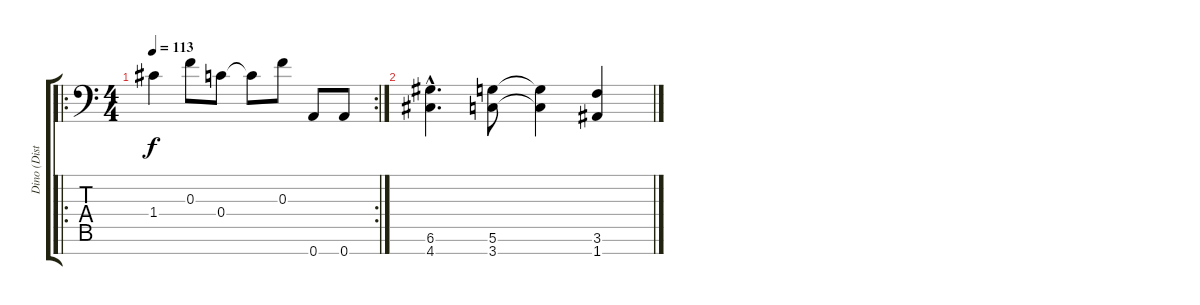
\track ("Dino (Disto 7-strings Gtr)" "Dino (Dist") {instrument distortionguitar}
\staff {score tabs}
\tuning (D4 A3 F3 C3 G2 D2 A1) {hide}
\ro
\rc 2
\ts (4 4)
\tempo 113
\clef f4
\ks c
1.4.4{dy f} 0.3.8 0.4.8 0.4{t}.8 0.3.8 0.7.8 0.7.8 |
(6.6{hac} 4.7{hac}).4{d} (5.6 3.7).8 (5.6{t} 3.7{t}).4 (3.6 1.7).4
